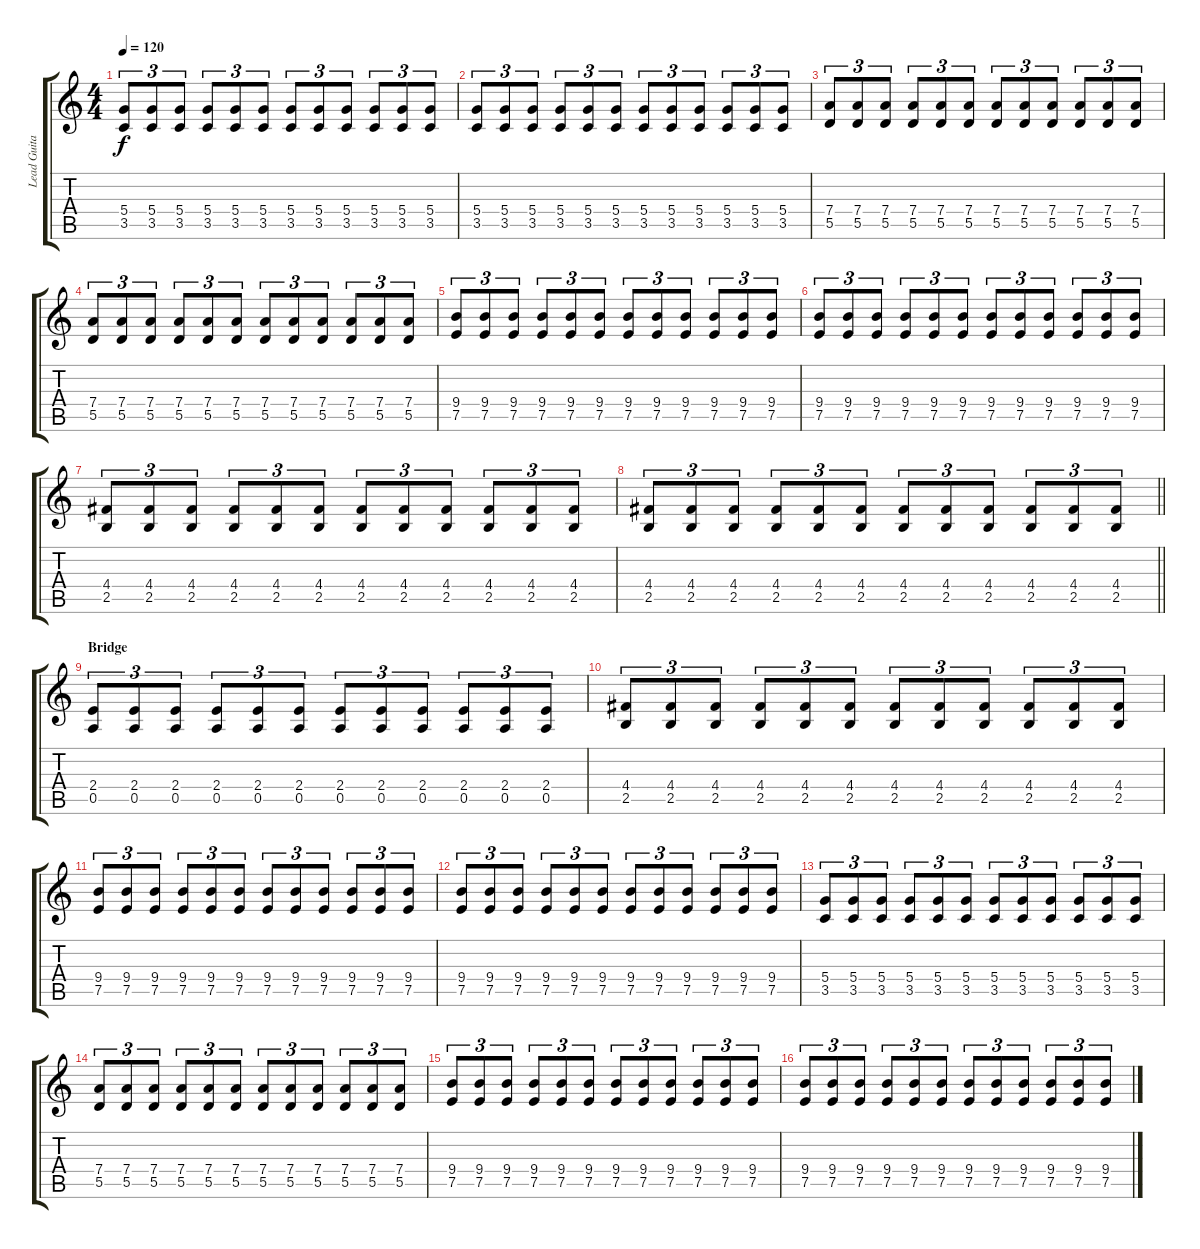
\track ("Lead Guitar" "Lead Guita") {instrument distortionguitar}
\staff {score tabs}
\tuning (E4 B3 G3 D3 A2 E2) {hide}
\ts (4 4)
\tempo 120
\clef g2
\ks c
(5.4 3.5).8{tu (3 2) dy f} (5.4 3.5).8{tu (3 2)} (5.4 3.5).8{tu (3 2)} (5.4 3.5).8{tu (3 2)} (5.4 3.5).8{tu (3 2)} (5.4 3.5).8{tu (3 2)} (5.4 3.5).8{tu (3 2)} (5.4 3.5).8{tu (3 2)} (5.4 3.5).8{tu (3 2)} (5.4 3.5).8{tu (3 2)} (5.4 3.5).8{tu (3 2)} (5.4 3.5).8{tu (3 2)} |
(5.4 3.5).8{tu (3 2)} (5.4 3.5).8{tu (3 2)} (5.4 3.5).8{tu (3 2)} (5.4 3.5).8{tu (3 2)} (5.4 3.5).8{tu (3 2)} (5.4 3.5).8{tu (3 2)} (5.4 3.5).8{tu (3 2)} (5.4 3.5).8{tu (3 2)} (5.4 3.5).8{tu (3 2)} (5.4 3.5).8{tu (3 2)} (5.4 3.5).8{tu (3 2)} (5.4 3.5).8{tu (3 2)} |
(7.4 5.5).8{tu (3 2)} (7.4 5.5).8{tu (3 2)} (7.4 5.5).8{tu (3 2)} (7.4 5.5).8{tu (3 2)} (7.4 5.5).8{tu (3 2)} (7.4 5.5).8{tu (3 2)} (7.4 5.5).8{tu (3 2)} (7.4 5.5).8{tu (3 2)} (7.4 5.5).8{tu (3 2)} (7.4 5.5).8{tu (3 2)} (7.4 5.5).8{tu (3 2)} (7.4 5.5).8{tu (3 2)} |
(7.4 5.5).8{tu (3 2)} (7.4 5.5).8{tu (3 2)} (7.4 5.5).8{tu (3 2)} (7.4 5.5).8{tu (3 2)} (7.4 5.5).8{tu (3 2)} (7.4 5.5).8{tu (3 2)} (7.4 5.5).8{tu (3 2)} (7.4 5.5).8{tu (3 2)} (7.4 5.5).8{tu (3 2)} (7.4 5.5).8{tu (3 2)} (7.4 5.5).8{tu (3 2)} (7.4 5.5).8{tu (3 2)} |
(9.4 7.5).8{tu (3 2)} (9.4 7.5).8{tu (3 2)} (9.4 7.5).8{tu (3 2)} (9.4 7.5).8{tu (3 2)} (9.4 7.5).8{tu (3 2)} (9.4 7.5).8{tu (3 2)} (9.4 7.5).8{tu (3 2)} (9.4 7.5).8{tu (3 2)} (9.4 7.5).8{tu (3 2)} (9.4 7.5).8{tu (3 2)} (9.4 7.5).8{tu (3 2)} (9.4 7.5).8{tu (3 2)} |
(9.4 7.5).8{tu (3 2)} (9.4 7.5).8{tu (3 2)} (9.4 7.5).8{tu (3 2)} (9.4 7.5).8{tu (3 2)} (9.4 7.5).8{tu (3 2)} (9.4 7.5).8{tu (3 2)} (9.4 7.5).8{tu (3 2)} (9.4 7.5).8{tu (3 2)} (9.4 7.5).8{tu (3 2)} (9.4 7.5).8{tu (3 2)} (9.4 7.5).8{tu (3 2)} (9.4 7.5).8{tu (3 2)} |
(4.4 2.5).8{tu (3 2)} (4.4 2.5).8{tu (3 2)} (4.4 2.5).8{tu (3 2)} (4.4 2.5).8{tu (3 2)} (4.4 2.5).8{tu (3 2)} (4.4 2.5).8{tu (3 2)} (4.4 2.5).8{tu (3 2)} (4.4 2.5).8{tu (3 2)} (4.4 2.5).8{tu (3 2)} (4.4 2.5).8{tu (3 2)} (4.4 2.5).8{tu (3 2)} (4.4 2.5).8{tu (3 2)} |
\barLineRight lightlight
(4.4 2.5).8{tu (3 2)} (4.4 2.5).8{tu (3 2)} (4.4 2.5).8{tu (3 2)} (4.4 2.5).8{tu (3 2)} (4.4 2.5).8{tu (3 2)} (4.4 2.5).8{tu (3 2)} (4.4 2.5).8{tu (3 2)} (4.4 2.5).8{tu (3 2)} (4.4 2.5).8{tu (3 2)} (4.4 2.5).8{tu (3 2)} (4.4 2.5).8{tu (3 2)} (4.4 2.5).8{tu (3 2)} |
\section ("" "Bridge")
(2.4 0.5).8{tu (3 2)} (2.4 0.5).8{tu (3 2)} (2.4 0.5).8{tu (3 2)} (2.4 0.5).8{tu (3 2)} (2.4 0.5).8{tu (3 2)} (2.4 0.5).8{tu (3 2)} (2.4 0.5).8{tu (3 2)} (2.4 0.5).8{tu (3 2)} (2.4 0.5).8{tu (3 2)} (2.4 0.5).8{tu (3 2)} (2.4 0.5).8{tu (3 2)} (2.4 0.5).8{tu (3 2)} |
(4.4 2.5).8{tu (3 2)} (4.4 2.5).8{tu (3 2)} (4.4 2.5).8{tu (3 2)} (4.4 2.5).8{tu (3 2)} (4.4 2.5).8{tu (3 2)} (4.4 2.5).8{tu (3 2)} (4.4 2.5).8{tu (3 2)} (4.4 2.5).8{tu (3 2)} (4.4 2.5).8{tu (3 2)} (4.4 2.5).8{tu (3 2)} (4.4 2.5).8{tu (3 2)} (4.4 2.5).8{tu (3 2)} |
(9.4 7.5).8{tu (3 2)} (9.4 7.5).8{tu (3 2)} (9.4 7.5).8{tu (3 2)} (9.4 7.5).8{tu (3 2)} (9.4 7.5).8{tu (3 2)} (9.4 7.5).8{tu (3 2)} (9.4 7.5).8{tu (3 2)} (9.4 7.5).8{tu (3 2)} (9.4 7.5).8{tu (3 2)} (9.4 7.5).8{tu (3 2)} (9.4 7.5).8{tu (3 2)} (9.4 7.5).8{tu (3 2)} |
(9.4 7.5).8{tu (3 2)} (9.4 7.5).8{tu (3 2)} (9.4 7.5).8{tu (3 2)} (9.4 7.5).8{tu (3 2)} (9.4 7.5).8{tu (3 2)} (9.4 7.5).8{tu (3 2)} (9.4 7.5).8{tu (3 2)} (9.4 7.5).8{tu (3 2)} (9.4 7.5).8{tu (3 2)} (9.4 7.5).8{tu (3 2)} (9.4 7.5).8{tu (3 2)} (9.4 7.5).8{tu (3 2)} |
(5.4 3.5).8{tu (3 2)} (5.4 3.5).8{tu (3 2)} (5.4 3.5).8{tu (3 2)} (5.4 3.5).8{tu (3 2)} (5.4 3.5).8{tu (3 2)} (5.4 3.5).8{tu (3 2)} (5.4 3.5).8{tu (3 2)} (5.4 3.5).8{tu (3 2)} (5.4 3.5).8{tu (3 2)} (5.4 3.5).8{tu (3 2)} (5.4 3.5).8{tu (3 2)} (5.4 3.5).8{tu (3 2)} |
(7.4 5.5).8{tu (3 2)} (7.4 5.5).8{tu (3 2)} (7.4 5.5).8{tu (3 2)} (7.4 5.5).8{tu (3 2)} (7.4 5.5).8{tu (3 2)} (7.4 5.5).8{tu (3 2)} (7.4 5.5).8{tu (3 2)} (7.4 5.5).8{tu (3 2)} (7.4 5.5).8{tu (3 2)} (7.4 5.5).8{tu (3 2)} (7.4 5.5).8{tu (3 2)} (7.4 5.5).8{tu (3 2)} |
(9.4 7.5).8{tu (3 2)} (9.4 7.5).8{tu (3 2)} (9.4 7.5).8{tu (3 2)} (9.4 7.5).8{tu (3 2)} (9.4 7.5).8{tu (3 2)} (9.4 7.5).8{tu (3 2)} (9.4 7.5).8{tu (3 2)} (9.4 7.5).8{tu (3 2)} (9.4 7.5).8{tu (3 2)} (9.4 7.5).8{tu (3 2)} (9.4 7.5).8{tu (3 2)} (9.4 7.5).8{tu (3 2)} |
(9.4 7.5).8{tu (3 2)} (9.4 7.5).8{tu (3 2)} (9.4 7.5).8{tu (3 2)} (9.4 7.5).8{tu (3 2)} (9.4 7.5).8{tu (3 2)} (9.4 7.5).8{tu (3 2)} (9.4 7.5).8{tu (3 2)} (9.4 7.5).8{tu (3 2)} (9.4 7.5).8{tu (3 2)} (9.4 7.5).8{tu (3 2)} (9.4 7.5).8{tu (3 2)} (9.4 7.5).8{tu (3 2)}
